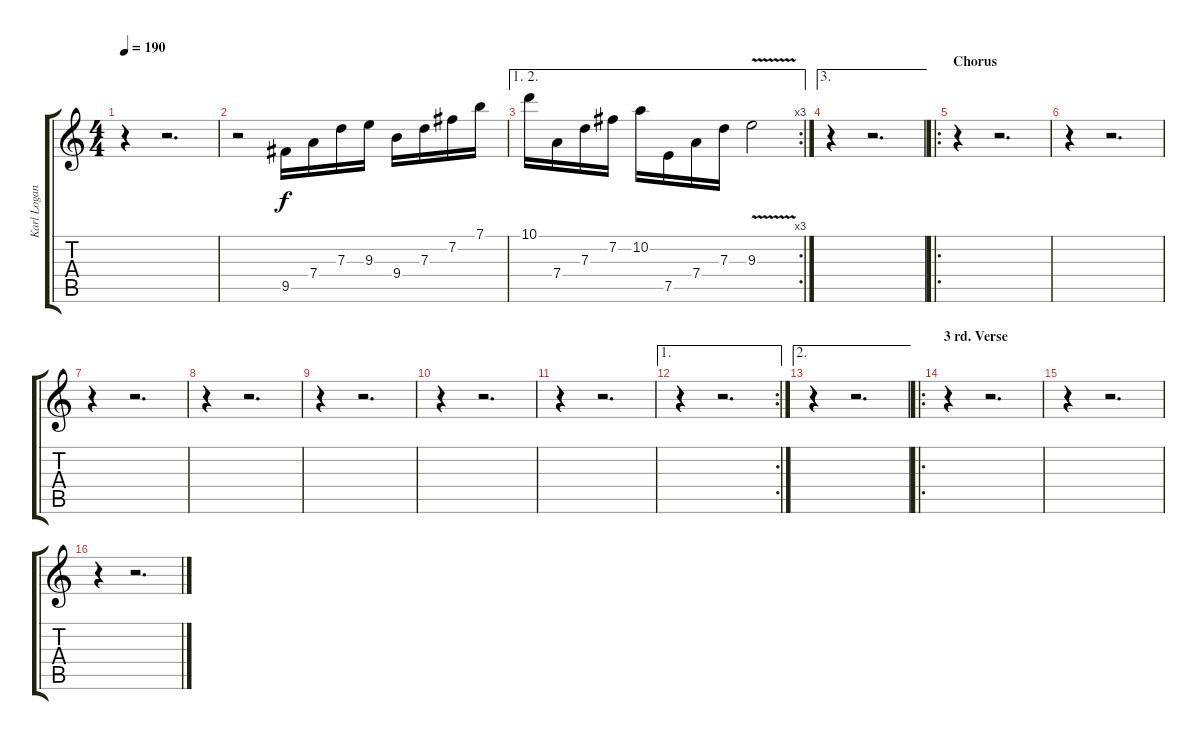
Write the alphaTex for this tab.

\track ("Karl Logan solo" "Karl Logan") {instrument overdrivenguitar}
\staff {score tabs}
\tuning (E4 B3 G3 D3 A2 E2) {hide}
\ts (4 4)
\tempo 190
\clef g2
\ks c
r.4{dy f} r.2{d} |
r.2 9.5.16 7.4.16 7.3.16 9.3.16 9.4.16 7.3.16 7.2.16 7.1.16 |
\ae (1 2)
\rc 3
10.1.16 7.4.16 7.3.16 7.2.16 10.2.16 7.5.16 7.4.16 7.3.16 9.3{v}.2 |
\ae 3
r.4 r.2{d} |
\ro
\section ("" "Chorus")
r.4 r.2{d} |
r.4 r.2{d} |
r.4 r.2{d} |
r.4 r.2{d} |
r.4 r.2{d} |
r.4 r.2{d} |
r.4 r.2{d} |
\ae 1
\rc 2
r.4 r.2{d} |
\ae 2
r.4 r.2{d} |
\ro
\section ("" "3 rd. Verse")
r.4 r.2{d} |
r.4 r.2{d} |
r.4 r.2{d}
